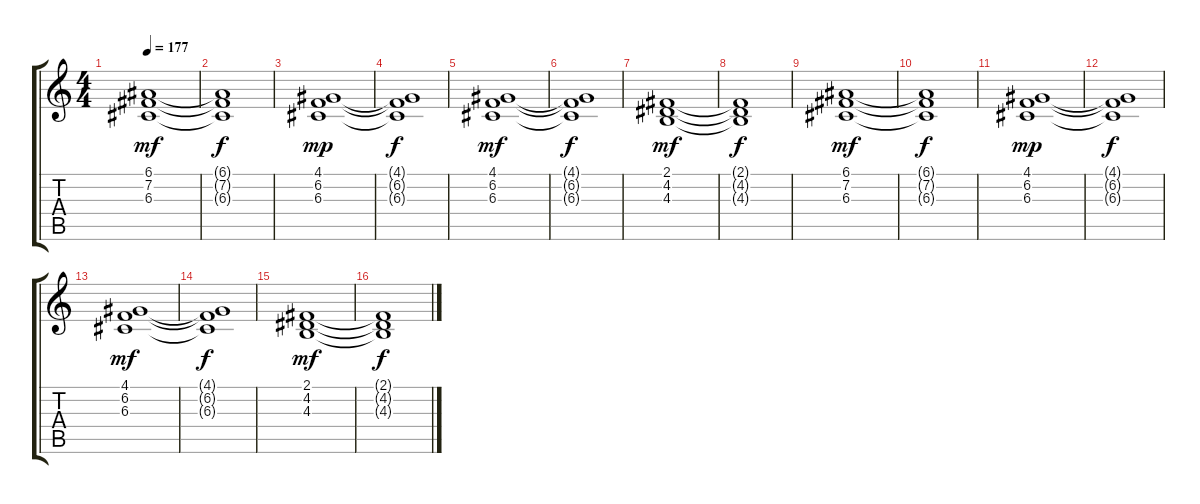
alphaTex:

\track "" {instrument pad3polysynth}
\staff {score tabs}
\tuning (E4 B3 G3 D3 A2 E2) {hide}
\ts (4 4)
\tempo 177
\clef g2
\ks c
(6.1 7.2 6.3).1{dy mf} |
(6.1{t} 7.2{t} 6.3{t}).1{dy f} |
(4.1 6.2 6.3).1{dy mp} |
(4.1{t} 6.2{t} 6.3{t}).1{dy f} |
(4.1 6.2 6.3).1{dy mf} |
(4.1{t} 6.2{t} 6.3{t}).1{dy f} |
(2.1 4.2 4.3).1{dy mf} |
(2.1{t} 4.2{t} 4.3{t}).1{dy f} |
(6.1 7.2 6.3).1{dy mf} |
(6.1{t} 7.2{t} 6.3{t}).1{dy f} |
(4.1 6.2 6.3).1{dy mp} |
(4.1{t} 6.2{t} 6.3{t}).1{dy f} |
(4.1 6.2 6.3).1{dy mf} |
(4.1{t} 6.2{t} 6.3{t}).1{dy f} |
(2.1 4.2 4.3).1{dy mf} |
(2.1{t} 4.2{t} 4.3{t}).1{dy f}
